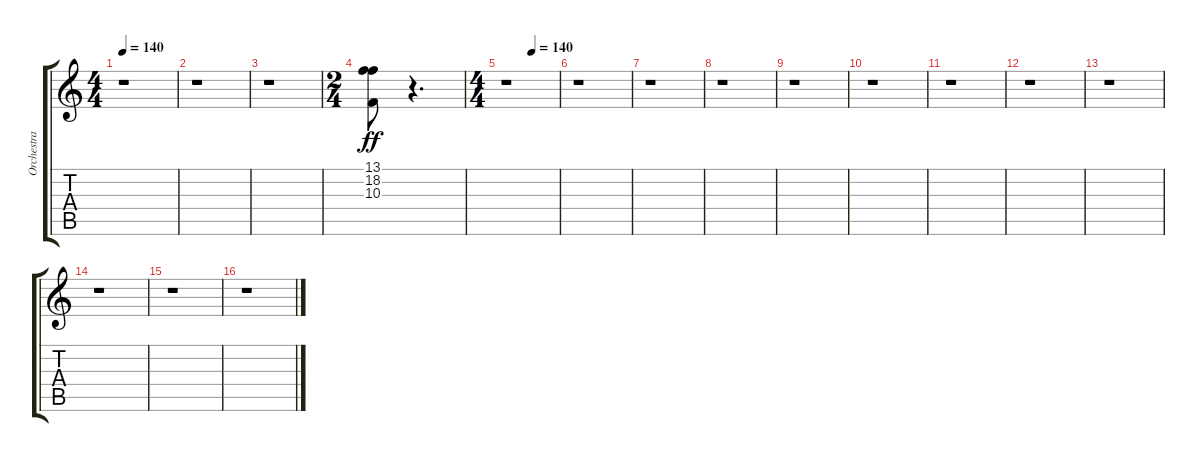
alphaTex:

\track ("Orchestra" "Orchestra") {instrument orchestrahit}
\staff {score tabs}
\tuning (E4 B3 G3 D3 A2 E2) {hide}
\ts (4 4)
\tempo 140
\tempo 70
\tempo 140
\clef g2
\ks c
r.1{dy ff instrument orchestrahit} |
r.1 |
r.1 |
\ts (2 4)
(13.1 18.2 10.3).8 r.4{d} |
\ts (4 4)
\tempo (140 0.5)
r.1 |
r.1 |
r.1 |
r.1 |
r.1 |
r.1 |
r.1 |
r.1 |
r.1 |
r.1 |
r.1 |
r.1
